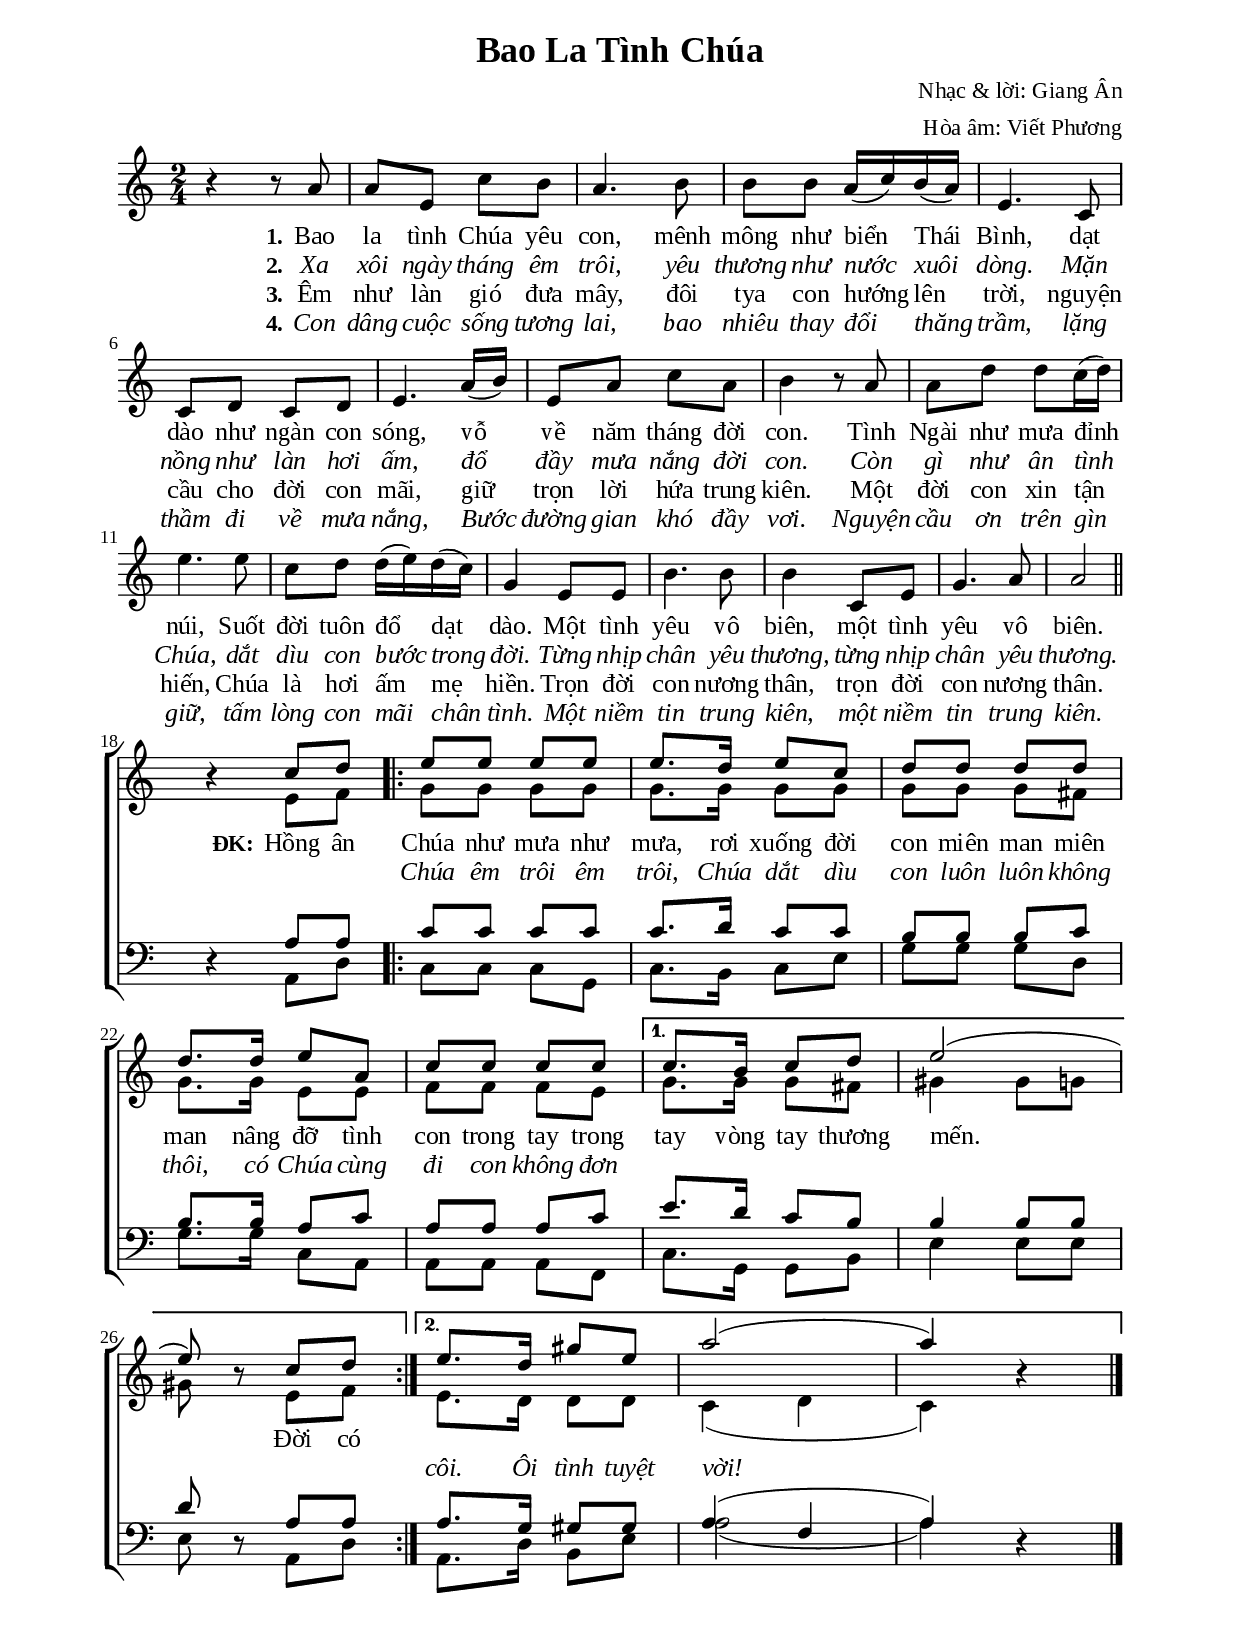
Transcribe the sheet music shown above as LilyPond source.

%%%%%%%%%%%%%%%%%%%%%%%%%%%%%
% Nội dung tài liệu
% 1. Cài đặt chung
% 2. Nhạc phiên khúc
% 3. Nhạc điệp khúc
% 4. Lời phiên khúc
% 5. Lời điệp khúc
% 6. Bố trí
%%%%%%%%%%%%%%%%%%%%%%%%%%%%%

%%%%%%%%%%%%%%%%%%%%%%%%%%%%%
% 1. Cài đặt chung
%%%%%%%%%%%%%%%%%%%%%%%%%%%%%
\version "2.20.0"
\include "english.ly"

\header {
  title = "Bao La Tình Chúa"
  composer = "Nhạc & lời: Giang Ân"
  arranger = "Hòa âm: Viết Phương"
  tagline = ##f
}

global = {
  \key c \major
  \time 2/4
  \override Lyrics.LyricSpace.minimum-distance = #1.0
}

\paper {
  #(set-paper-size "a4")
  top-margin = 15\mm
  bottom-margin = 15\mm
  left-margin = 20\mm
  right-margin = 20\mm
  indent = #0
  print-page-number = #f
  #(define fonts
	 (make-pango-font-tree "Liberation Serif"
	 		       "Liberation Serif"
			       "Liberation Serif"
			       (/ 20 20)))
  page-count = 1
}

printItalic = {
  \override LyricText.font-shape = #'italic
}

%%%%%%%%%%%%%%%%%%%%%%%%%%%%%
% 2. Nhạc phiên khúc
%%%%%%%%%%%%%%%%%%%%%%%%%%%%%
verseMusic = \relative c'' {
  r4 r8 a |
  a e c' b |
  a4. b8 |
  b b a16 (c) b (a) |
  e4. c8 |
  c d c d |
  e4. a16 (b) |
  e,8 a c a |
  b4 r8 a |
  a d d c16 (d) |
  e4. e8 |
  c d d16 (e) d (c) |
  g4 e8 e |
  b'4. b8 |
  b4 c,8 e |
  g4. a8 |
  a2 \bar "||"
}

%%%%%%%%%%%%%%%%%%%%%%%%%%%%%
% 3. Nhạc điệp khúc
%%%%%%%%%%%%%%%%%%%%%%%%%%%%%
sopranoChorus = \relative c'' {
  \bar "" \set Score.currentBarNumber = #18
  r4 c8 d |
  \repeat volta 2
  {
    e e e e |
    e8. d16 e8 c |
    d d d d |
    d8. d16 e8 a, |
    c c c c |
  }
  \alternative {
    {
      c8. b16 c8 d |
      e2 ( |
      e8) r c d
    }
    {
      e8. d16 gs8 e |
      a2 ( |
      a4) r \bar "|."
    }
  }
}

altoChorus = \relative c' {
  r4 e8 f |
  \repeat volta 2
  {
    g g g g |
    g8. g16 g8 g |
    g g g fs |
    g8. g16 e8 e |
    f f f e |
  }
  \alternative {
    {
      g8. g16 g8 fs |
      gs4 gs8 g |
      gs8 r e f
    }
    {
      e8. d16 d8 d |
      c4 (d |
      c) r
    }
  }
}

tenorChorus = \relative c' {
  r4 a8 a |
  \repeat volta 2
  {
    c c c c |
    c8. d16 c8 c |
    b b b c |
    b8. b16 a8 c |
    a a a c |
  }
  \alternative {
    {
      e8. d16 c8 b |
      b4 b8 b |
      d r a a |
    }
    {
      a8. g16 gs8 gs |
      a4 (f |
      a) r
    }
  }
}

bassChorus = \relative c {
  r4 a8 d |
  \repeat volta 2
  {
    c c c g |
    c8. b16 c8 e |
    g g g d |
    g8. g16 c,8 a |
    a a a f |
  }
  \alternative {
    {
      c'8. g16 g8 b |
      e4 e8 e |
      e r a, d |
    }
    {
      a8. d16 b8 e |
      a2 ( |
      a4) r4
    }
  }
}

%%%%%%%%%%%%%%%%%%%%%%%%%%%%%
% 4. Lời phiên khúc
%%%%%%%%%%%%%%%%%%%%%%%%%%%%%
verseOne = \lyricmode {
  \set stanza = #"1."
  Bao la tình Chúa yêu con,
  mênh mông như biển Thái Bình,
  dạt dào như ngàn con sóng,
  vỗ về năm tháng đời con.
  Tình Ngài như mưa đỉnh núi,
  Suốt đời tuôn đổ dạt dào.
  Một tình yêu vô biên,
  một tình yêu vô biên.
}

verseTwo = \lyricmode {
  \set stanza = #"2."
  Xa xôi ngày tháng êm trôi,
  yêu thương như nước xuôi dòng.
  Mặn nồng như làn hơi ấm,
  đổ đầy mưa nắng đời con.
  Còn gì như ân tình Chúa,
  dắt dìu con bước trong đời.
  Từng nhịp chân yêu thương,
  từng nhịp chân yêu thương.
}

verseThree = \lyricmode {
  \set stanza = #"3."
  Êm như làn gió đưa mây,
  đôi tya con hướng lên trời,
  nguyện cầu cho đời con mãi,
  giữ trọn lời hứa trung kiên.
  Một đời con xin tận hiến,
  Chúa là hơi ấm mẹ hiền.
  Trọn đời con nương thân,
  trọn đời con nương thân.
}

verseFour = \lyricmode {
  \set stanza = #"4."
  Con dâng cuộc sống tương lai,
  bao nhiêu thay đổi thăng trầm,
  lặng thầm đi về mưa nắng,
  Bước đường gian khó đầy vơi.
  Nguyện cầu ơn trên gìn giữ,
  tấm lòng con mãi chân tình.
  Một niềm tin trung kiên,
  một niềm tin trung kiên.
}

%%%%%%%%%%%%%%%%%%%%%%%%%%%%%
% 5. Lời điệp khúc
%%%%%%%%%%%%%%%%%%%%%%%%%%%%%
choruslyricA = \lyricmode {
  \set stanza = #"ĐK:"
  Hồng ân Chúa như mưa như mưa,
  rơi xuống đời con miên man miên man
  nâng đỡ tình con trong tay trong tay
  vòng tay thương mến.
  Đời có
}

choruslyricB = \lyricmode {
  \skip 2
  _ Chúa êm trôi êm trôi,
  Chúa dắt dìu con luôn luôn không thôi,
  có Chúa cùng đi con không đơn
  \repeat unfold 7 { \skip 2 }
  côi. Ôi tình tuyệt vời!
}

%%%%%%%%%%%%%%%%%%%%%%%%%%%%%
% 6. Bố trí
%%%%%%%%%%%%%%%%%%%%%%%%%%%%%
\score {
  \new ChoirStaff <<
    \new Staff = verses <<
      \new Voice = "verse" {
        \global \stemNeutral \verseMusic
      }
    >>
    \new Lyrics \lyricsto verse \verseOne
    \new Lyrics \with \printItalic \lyricsto verse \verseTwo
    \new Lyrics \lyricsto verse \verseThree
    \new Lyrics \with \printItalic \lyricsto verse \verseFour
    
  >>
}

\score {
    \new ChoirStaff <<
      \new Staff \with {
        \consists "Merge_rests_engraver"
      }
      <<
        \clef "treble"
        \override Staff.TimeSignature.transparent = ##t
        \new Voice = "sopranos" { \voiceOne \global \stemUp \slurUp \sopranoChorus }
        \new Voice = "alto" { \voiceTwo \global \stemDown \slurDown \altoChorus }
      >>
      \new Lyrics \lyricsto sopranos \choruslyricA
      \new Lyrics \with \printItalic \lyricsto sopranos \choruslyricB
      \new Staff \with {
        \consists "Merge_rests_engraver"
      }
      <<
        \clef "bass"
        \override Staff.TimeSignature.transparent = ##t
        \new Voice = "tenor" { \voiceThree \global \stemUp \slurUp \tenorChorus }
        \new Voice = "bass" { \voiceThree \global \stemDown \slurDown \bassChorus }
      >>
    >>

}
